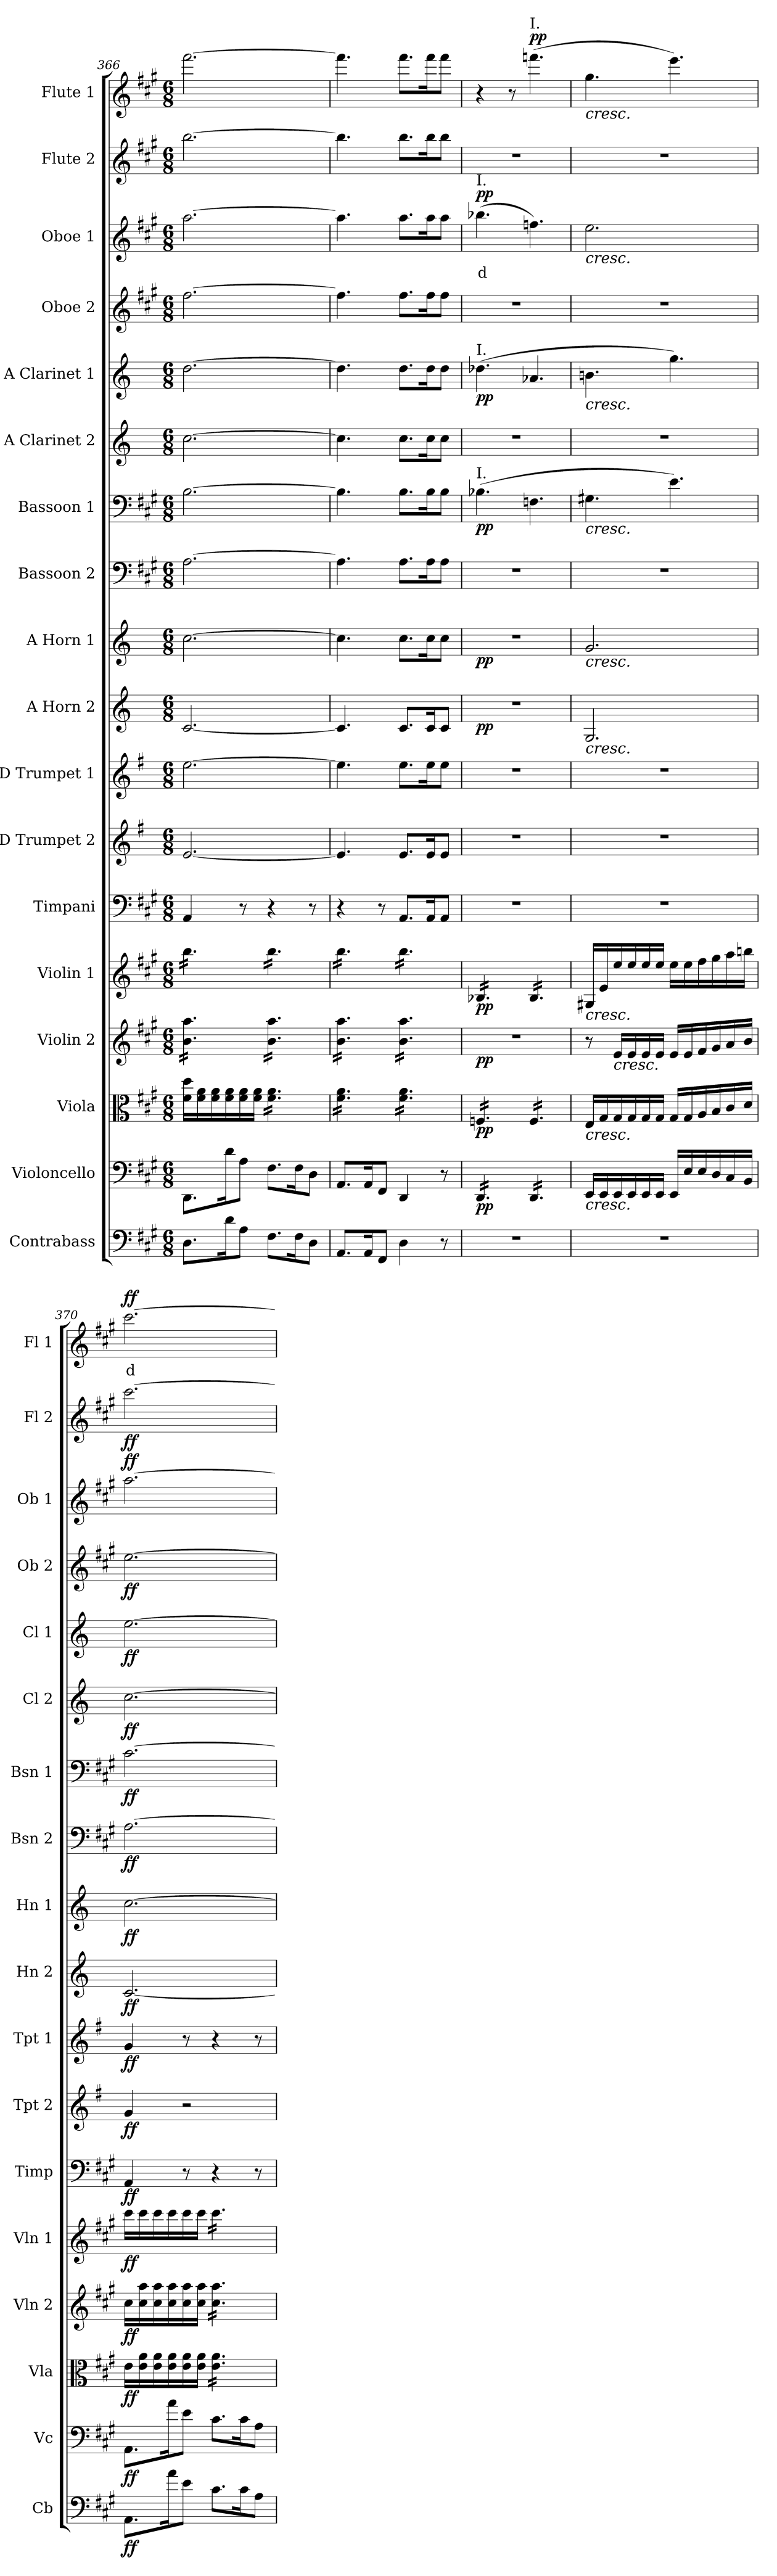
**kern	**dynam	**kern	**dynam	**kern	**dynam	**kern	**dynam	**kern	**dynam	**kern	**dynam	**kern	**dynam	**kern	**dynam	**kern	**dynam	**kern	**dynam	**kern	**dynam	**kern	**dynam	**kern	**dynam	**kern	**dynam	**kern	**dynam	**kern	**text	**dynam	**kern	**dynam	**kern	**text	**dynam
*part18	*part18	*part17	*part17	*part16	*part16	*part15	*part15	*part14	*part14	*part13	*part13	*part12	*part12	*part11	*part11	*part10	*part10	*part9	*part9	*part8	*part8	*part7	*part7	*part6	*part6	*part5	*part5	*part4	*part4	*part3	*part3	*part3	*part2	*part2	*part1	*part1	*part1
*staff18	*staff18	*staff17	*staff17	*staff16	*staff16	*staff15	*staff15	*staff14	*staff14	*staff13	*staff13	*staff12	*staff12	*staff11	*staff11	*staff10	*staff10	*staff9	*staff9	*staff8	*staff8	*staff7	*staff7	*staff6	*staff6	*staff5	*staff5	*staff4	*staff4	*staff3	*staff3	*staff3	*staff2	*staff2	*staff1	*staff1	*staff1
*I"Contrabass	*	*I"Violoncello	*	*I"Viola	*	*I"Violin 2	*	*I"Violin 1	*	*I"Timpani	*	*I"D Trumpet 2	*	*I"D Trumpet 1	*	*I"A Horn 2	*	*I"A Horn 1	*	*I"Bassoon 2	*	*I"Bassoon 1	*	*I"A Clarinet 2	*	*I"A Clarinet 1	*	*I"Oboe 2	*	*I"Oboe 1	*	*	*I"Flute 2	*	*I"Flute 1	*	*
*I'Cb	*	*I'Vc	*	*I'Vla	*	*I'Vln 2	*	*I'Vln 1	*	*I'Timp	*	*I'Tpt 2	*	*I'Tpt 1	*	*I'Hn 2	*	*I'Hn 1	*	*I'Bsn 2	*	*I'Bsn 1	*	*I'Cl 2	*	*I'Cl 1	*	*I'Ob 2	*	*I'Ob 1	*	*	*I'Fl 2	*	*I'Fl 1	*	*
*clefF4	*	*clefF4	*	*clefC3	*	*clefG2	*	*clefG2	*	*clefF4	*	*clefG2	*	*clefG2	*	*clefG2	*	*clefG2	*	*clefF4	*	*clefF4	*	*clefG2	*	*clefG2	*	*clefG2	*	*clefG2	*	*	*clefG2	*	*clefG2	*	*
*ITrd7c12	*	*	*	*	*	*	*	*	*	*	*	*ITrd-1c-2	*	*ITrd-1c-2	*	*ITrd2c3	*	*ITrd2c3	*	*	*	*	*	*ITrd2c3	*	*ITrd2c3	*	*	*	*	*	*	*	*	*	*	*
*k[f#c#g#]	*	*k[f#c#g#]	*	*k[f#c#g#]	*	*k[f#c#g#]	*	*k[f#c#g#]	*	*k[f#c#g#]	*	*k[f#c#g#]	*	*k[f#c#g#]	*	*k[f#c#g#]	*	*k[f#c#g#]	*	*k[f#c#g#]	*	*k[f#c#g#]	*	*k[f#c#g#]	*	*k[f#c#g#]	*	*k[f#c#g#]	*	*k[f#c#g#]	*	*	*k[f#c#g#]	*	*k[f#c#g#]	*	*
*M6/8	*	*M6/8	*	*M6/8	*	*M6/8	*	*M6/8	*	*M6/8	*	*M6/8	*	*M6/8	*	*M6/8	*	*M6/8	*	*M6/8	*	*M6/8	*	*M6/8	*	*M6/8	*	*M6/8	*	*M6/8	*	*	*M6/8	*	*M6/8	*	*
=366	=366	=366	=366	=366	=366	=366	=366	=366	=366	=366	=366	=366	=366	=366	=366	=366	=366	=366	=366	=366	=366	=366	=366	=366	=366	=366	=366	=366	=366	=366	=366	=366	=366	=366	=366	=366	=366
*	*	*	*	*	*	*tremolo	*	*	*	*	*	*	*	*	*	*	*	*	*	*	*	*	*	*	*	*	*	*	*	*	*	*	*	*	*	*	*
*	*	*	*	*	*	*	*	*tremolo	*	*	*	*	*	*	*	*	*	*	*	*	*	*	*	*	*	*	*	*	*	*	*	*	*	*	*	*	*
8.DD\L	.	8.DD\L	.	16f#\ 16dd\LL	.	16b\ 16aa\LL	.	16bb\LL	.	4AA/	.	[2.f#/	.	[2.ff#\	.	[2.A/	.	[2.a\	.	[2.A\	.	[2.B\	.	[2.a\	.	[2.b\	.	[2.ff#\	.	[2.aa\	.	.	[2.bb\	.	[2.fff#\	.	.
.	.	.	.	16f#\ 16a\	.	16b\ 16aa\	.	16bb\	.	.	.	.	.	.	.	.	.	.	.	.	.	.	.	.	.	.	.	.	.	.	.	.	.	.	.	.	.
.	.	.	.	16f#\ 16a\	.	16b\ 16aa\	.	16bb\	.	.	.	.	.	.	.	.	.	.	.	.	.	.	.	.	.	.	.	.	.	.	.	.	.	.	.	.	.
16D\K	.	16d\K	.	16f#\ 16a\	.	16b\ 16aa\	.	16bb\	.	.	.	.	.	.	.	.	.	.	.	.	.	.	.	.	.	.	.	.	.	.	.	.	.	.	.	.	.
8AA\J	.	8A\J	.	16f#\ 16a\	.	16b\ 16aa\	.	16bb\	.	8r	.	.	.	.	.	.	.	.	.	.	.	.	.	.	.	.	.	.	.	.	.	.	.	.	.	.	.
.	.	.	.	16f#\ 16a\JJ	.	16b\ 16aa\JJ	.	16bb\JJ	.	.	.	.	.	.	.	.	.	.	.	.	.	.	.	.	.	.	.	.	.	.	.	.	.	.	.	.	.
*	*	*	*	*tremolo	*	*	*	*	*	*	*	*	*	*	*	*	*	*	*	*	*	*	*	*	*	*	*	*	*	*	*	*	*	*	*	*	*
8.FF#\L	.	8.F#\L	.	16f#\ 16a\LL	.	16b\ 16aa\LL	.	16bb\LL	.	4r	.	.	.	.	.	.	.	.	.	.	.	.	.	.	.	.	.	.	.	.	.	.	.	.	.	.	.
.	.	.	.	16f#\ 16a\	.	16b\ 16aa\	.	16bb\	.	.	.	.	.	.	.	.	.	.	.	.	.	.	.	.	.	.	.	.	.	.	.	.	.	.	.	.	.
.	.	.	.	16f#\ 16a\	.	16b\ 16aa\	.	16bb\	.	.	.	.	.	.	.	.	.	.	.	.	.	.	.	.	.	.	.	.	.	.	.	.	.	.	.	.	.
16FF#\K	.	16F#\K	.	16f#\ 16a\	.	16b\ 16aa\	.	16bb\	.	.	.	.	.	.	.	.	.	.	.	.	.	.	.	.	.	.	.	.	.	.	.	.	.	.	.	.	.
8DD\J	.	8D\J	.	16f#\ 16a\	.	16b\ 16aa\	.	16bb\	.	8r	.	.	.	.	.	.	.	.	.	.	.	.	.	.	.	.	.	.	.	.	.	.	.	.	.	.	.
.	.	.	.	16f#\ 16a\JJ	.	16b\ 16aa\JJ	.	16bb\JJ	.	.	.	.	.	.	.	.	.	.	.	.	.	.	.	.	.	.	.	.	.	.	.	.	.	.	.	.	.
=367	=367	=367	=367	=367	=367	=367	=367	=367	=367	=367	=367	=367	=367	=367	=367	=367	=367	=367	=367	=367	=367	=367	=367	=367	=367	=367	=367	=367	=367	=367	=367	=367	=367	=367	=367	=367	=367
8.AAA/L	.	8.AA/L	.	16f#\ 16a\LL	.	16b\ 16aa\LL	.	16bb\LL	.	4r	.	4.f#/]	.	4.ff#\]	.	4.A/]	.	4.a\]	.	4.A\]	.	4.B\]	.	4.a\]	.	4.b\]	.	4.ff#\]	.	4.aa\]	.	.	4.bb\]	.	4.fff#\]	.	.
.	.	.	.	16f#\ 16a\	.	16b\ 16aa\	.	16bb\	.	.	.	.	.	.	.	.	.	.	.	.	.	.	.	.	.	.	.	.	.	.	.	.	.	.	.	.	.
.	.	.	.	16f#\ 16a\	.	16b\ 16aa\	.	16bb\	.	.	.	.	.	.	.	.	.	.	.	.	.	.	.	.	.	.	.	.	.	.	.	.	.	.	.	.	.
16AAA/K	.	16AA/K	.	16f#\ 16a\	.	16b\ 16aa\	.	16bb\	.	.	.	.	.	.	.	.	.	.	.	.	.	.	.	.	.	.	.	.	.	.	.	.	.	.	.	.	.
8FFF#/J	.	8FF#/J	.	16f#\ 16a\	.	16b\ 16aa\	.	16bb\	.	8r	.	.	.	.	.	.	.	.	.	.	.	.	.	.	.	.	.	.	.	.	.	.	.	.	.	.	.
.	.	.	.	16f#\ 16a\JJ	.	16b\ 16aa\JJ	.	16bb\JJ	.	.	.	.	.	.	.	.	.	.	.	.	.	.	.	.	.	.	.	.	.	.	.	.	.	.	.	.	.
4DD\	.	4DD/	.	16f#\ 16a\LL	.	16b\ 16aa\LL	.	16bb\LL	.	8.AA/L	.	8.f#/L	.	8.ff#\L	.	8.A/L	.	8.a\L	.	8.A\L	.	8.B\L	.	8.a\L	.	8.b\L	.	8.ff#\L	.	8.aa\L	.	.	8.bb\L	.	8.fff#\L	.	.
.	.	.	.	16f#\ 16a\	.	16b\ 16aa\	.	16bb\	.	.	.	.	.	.	.	.	.	.	.	.	.	.	.	.	.	.	.	.	.	.	.	.	.	.	.	.	.
.	.	.	.	16f#\ 16a\	.	16b\ 16aa\	.	16bb\	.	.	.	.	.	.	.	.	.	.	.	.	.	.	.	.	.	.	.	.	.	.	.	.	.	.	.	.	.
.	.	.	.	16f#\ 16a\	.	16b\ 16aa\	.	16bb\	.	16AA/K	.	16f#/K	.	16ff#\K	.	16A/K	.	16a\K	.	16A\K	.	16B\K	.	16a\K	.	16b\K	.	16ff#\K	.	16aa\K	.	.	16bb\K	.	16fff#\K	.	.
8r	.	8r	.	16f#\ 16a\	.	16b\ 16aa\	.	16bb\	.	8AA/J	.	8f#/J	.	8ff#\J	.	8A/J	.	8a\J	.	8A\J	.	8B\J	.	8a\J	.	8b\J	.	8ff#\J	.	8aa\J	.	.	8bb\J	.	8fff#\J	.	.
.	.	.	.	16f#\ 16a\JJ	.	16b\ 16aa\JJ	.	16bb\JJ	.	.	.	.	.	.	.	.	.	.	.	.	.	.	.	.	.	.	.	.	.	.	.	.	.	.	.	.	.
*	*	*	*	*	*	*Xtremolo	*	*	*	*	*	*	*	*	*	*	*	*	*	*	*	*	*	*	*	*	*	*	*	*	*	*	*	*	*	*	*
=368	=368	=368	=368	=368	=368	=368	=368	=368	=368	=368	=368	=368	=368	=368	=368	=368	=368	=368	=368	=368	=368	=368	=368	=368	=368	=368	=368	=368	=368	=368	=368	=368	=368	=368	=368	=368	=368
!	!	!	!	!	!	!	!	!	!	!	!	!	!	!	!	!	!	!	!	!	!	!	!	!	!	!	!	!	!	!LO:TX:a:t=I.	!	!	!	!	!	!	!
!	!	!	!	!	!	!	!	!	!	!	!	!	!	!	!	!	!	!	!	!	!	!	!	!	!	!LO:TX:a:t=I.	!	!	!	!	!	!	!	!	!	!	!
!	!	!	!	!	!	!	!	!	!	!	!	!	!	!	!	!	!	!	!	!	!	!LO:TX:a:t=I.	!	!	!	!	!	!	!	!	!	!	!	!	!	!	!
!	!	!	!LO:DY:b	!	!LO:DY:b	!	!LO:DY:b	!	!LO:DY:b	!	!	!	!	!	!	!	!LO:DY:b	!	!LO:DY:b	!	!	!	!LO:DY:b	!	!	!	!LO:DY:b	!	!	!	!LO:LY:b:color=#FF0000	!LO:DY:b	!	!	!	!	!
*	*	*tremolo	*	*	*	*	*	*	*	*	*	*	*	*	*	*	*	*	*	*	*	*	*	*	*	*	*	*	*	*	*	*	*	*	*	*	*
2.r	.	16DD/LL	pp	16Fn/LL	pp	2.r	pp	16B-X/LL	pp	2.r	.	2.r	.	2.r	.	2.r	pp	2.r	pp	2.r	.	(4.B-X\	pp	2.r	.	(4.b-X\	pp	2.r	.	(4.bb-X\	d	pp	2.r	.	4r	.	.
.	.	16DD/	.	16Fn/	.	.	.	16B-X/	.	.	.	.	.	.	.	.	.	.	.	.	.	.	.	.	.	.	.	.	.	.	.	.	.	.	.	.	.
.	.	16DD/	.	16Fn/	.	.	.	16B-X/	.	.	.	.	.	.	.	.	.	.	.	.	.	.	.	.	.	.	.	.	.	.	.	.	.	.	.	.	.
.	.	16DD/	.	16Fn/	.	.	.	16B-X/	.	.	.	.	.	.	.	.	.	.	.	.	.	.	.	.	.	.	.	.	.	.	.	.	.	.	.	.	.
.	.	16DD/	.	16Fn/	.	.	.	16B-X/	.	.	.	.	.	.	.	.	.	.	.	.	.	.	.	.	.	.	.	.	.	.	.	.	.	.	8r	.	.
.	.	16DD/JJ	.	16Fn/JJ	.	.	.	16B-X/JJ	.	.	.	.	.	.	.	.	.	.	.	.	.	.	.	.	.	.	.	.	.	.	.	.	.	.	.	.	.
!	!	!	!	!	!	!	!	!	!	!	!	!	!	!	!	!	!	!	!	!	!	!	!	!	!	!	!	!	!	!	!	!	!	!	!LO:TX:a:t=I.	!	!
!	!	!	!	!	!	!	!	!	!	!	!	!	!	!	!	!	!	!	!	!	!	!	!	!	!	!	!	!	!	!	!	!	!	!	!	!	!LO:DY:b
.	.	16DD/LL	.	16F/LL	.	.	.	16B-/LL	.	.	.	.	.	.	.	.	.	.	.	.	.	4.Fn\	.	.	.	4.fn/	.	.	.	4.ffn\)	.	.	.	.	(4.fffn\	.	pp
.	.	16DD/	.	16F/	.	.	.	16B-/	.	.	.	.	.	.	.	.	.	.	.	.	.	.	.	.	.	.	.	.	.	.	.	.	.	.	.	.	.
.	.	16DD/	.	16F/	.	.	.	16B-/	.	.	.	.	.	.	.	.	.	.	.	.	.	.	.	.	.	.	.	.	.	.	.	.	.	.	.	.	.
.	.	16DD/	.	16F/	.	.	.	16B-/	.	.	.	.	.	.	.	.	.	.	.	.	.	.	.	.	.	.	.	.	.	.	.	.	.	.	.	.	.
.	.	16DD/	.	16F/	.	.	.	16B-/	.	.	.	.	.	.	.	.	.	.	.	.	.	.	.	.	.	.	.	.	.	.	.	.	.	.	.	.	.
.	.	16DD/JJ	.	16F/JJ	.	.	.	16B-/JJ	.	.	.	.	.	.	.	.	.	.	.	.	.	.	.	.	.	.	.	.	.	.	.	.	.	.	.	.	.
*	*	*	*	*	*	*	*	*Xtremolo	*	*	*	*	*	*	*	*	*	*	*	*	*	*	*	*	*	*	*	*	*	*	*	*	*	*	*	*	*
*	*	*	*	*Xtremolo	*	*	*	*	*	*	*	*	*	*	*	*	*	*	*	*	*	*	*	*	*	*	*	*	*	*	*	*	*	*	*	*	*
*	*	*Xtremolo	*	*	*	*	*	*	*	*	*	*	*	*	*	*	*	*	*	*	*	*	*	*	*	*	*	*	*	*	*	*	*	*	*	*	*
!!LO:PB:g=z
=369	=369	=369	=369	=369	=369	=369	=369	=369	=369	=369	=369	=369	=369	=369	=369	=369	=369	=369	=369	=369	=369	=369	=369	=369	=369	=369	=369	=369	=369	=369	=369	=369	=369	=369	=369	=369	=369
!	!	!	!	!	!	!	!	!	!	!	!	!	!	!	!	!	!	!	!	!	!	!	!	!	!	!	!	!	!	!	!	!	!	!	!LO:TX:b:i:t=cresc.	!	!
!	!	!	!	!	!	!	!	!	!	!	!	!	!	!	!	!	!	!	!	!	!	!	!	!	!	!	!	!	!	!LO:TX:b:i:t=cresc.	!	!	!	!	!	!	!
!	!	!	!	!	!	!	!	!	!	!	!	!	!	!	!	!	!	!	!	!	!	!	!	!	!	!LO:TX:b:i:t=cresc.	!	!	!	!	!	!	!	!	!	!	!
!	!	!	!	!	!	!	!	!	!	!	!	!	!	!	!	!	!	!	!	!	!	!LO:TX:b:i:t=cresc.	!	!	!	!	!	!	!	!	!	!	!	!	!	!	!
!	!	!	!	!	!	!	!	!	!	!	!	!	!	!	!	!	!	!LO:TX:b:i:t=cresc.	!	!	!	!	!	!	!	!	!	!	!	!	!	!	!	!	!	!	!
!	!	!	!	!	!	!	!	!	!	!	!	!	!	!	!	!LO:TX:b:i:t=cresc.	!	!	!	!	!	!	!	!	!	!	!	!	!	!	!	!	!	!	!	!	!
!	!	!	!	!	!	!	!	!LO:TX:b:i:t=cresc.	!	!	!	!	!	!	!	!	!	!	!	!	!	!	!	!	!	!	!	!	!	!	!	!	!	!	!	!	!
!	!	!	!	!LO:TX:b:i:t=cresc.	!	!	!	!	!	!	!	!	!	!	!	!	!	!	!	!	!	!	!	!	!	!	!	!	!	!	!	!	!	!	!	!	!
!	!	!LO:TX:b:i:t=cresc.	!	!	!	!	!	!	!	!	!	!	!	!	!	!	!	!	!	!	!	!	!	!	!	!	!	!	!	!	!	!	!	!	!	!	!
2.r	.	16EE/LL	.	16E/LL	.	8r	.	16G#X/LL	.	2.r	.	2.r	.	2.r	.	2.E/	.	2.e/	.	2.r	.	4.G#X\	.	2.r	.	4.g#X\	.	2.r	.	2.ee\	.	.	2.r	.	4.gg#\	.	.
.	.	16EE/	.	16G#/	.	.	.	16e/	.	.	.	.	.	.	.	.	.	.	.	.	.	.	.	.	.	.	.	.	.	.	.	.	.	.	.	.	.
!	!	!	!	!	!	!LO:TX:b:i:t=cresc.	!	!	!	!	!	!	!	!	!	!	!	!	!	!	!	!	!	!	!	!	!	!	!	!	!	!	!	!	!	!	!
.	.	16EE/	.	16G#/	.	16e/LL	.	16ee/	.	.	.	.	.	.	.	.	.	.	.	.	.	.	.	.	.	.	.	.	.	.	.	.	.	.	.	.	.
.	.	16EE/	.	16G#/	.	16e/	.	16ee/	.	.	.	.	.	.	.	.	.	.	.	.	.	.	.	.	.	.	.	.	.	.	.	.	.	.	.	.	.
.	.	16EE/	.	16G#/	.	16e/	.	16ee/	.	.	.	.	.	.	.	.	.	.	.	.	.	.	.	.	.	.	.	.	.	.	.	.	.	.	.	.	.
.	.	16EE/JJ	.	16G#/JJ	.	16e/JJ	.	16ee/JJ	.	.	.	.	.	.	.	.	.	.	.	.	.	.	.	.	.	.	.	.	.	.	.	.	.	.	.	.	.
.	.	16EE/LL	.	16G#/LL	.	16e/LL	.	16ee\LL	.	.	.	.	.	.	.	.	.	.	.	.	.	4.e\)	.	.	.	4.ee\)	.	.	.	.	.	.	.	.	4.eee\)	.	.
.	.	16E/	.	16G#/	.	16e/	.	16ee\	.	.	.	.	.	.	.	.	.	.	.	.	.	.	.	.	.	.	.	.	.	.	.	.	.	.	.	.	.
.	.	16E/	.	16A/	.	16f#/	.	16ff#\	.	.	.	.	.	.	.	.	.	.	.	.	.	.	.	.	.	.	.	.	.	.	.	.	.	.	.	.	.
.	.	16D/	.	16B/	.	16g#/	.	16gg#\	.	.	.	.	.	.	.	.	.	.	.	.	.	.	.	.	.	.	.	.	.	.	.	.	.	.	.	.	.
.	.	16C#/	.	16c#/	.	16a/	.	16aa\	.	.	.	.	.	.	.	.	.	.	.	.	.	.	.	.	.	.	.	.	.	.	.	.	.	.	.	.	.
.	.	16BB/JJ	.	16d/JJ	.	16b/JJ	.	16bbn\JJ	.	.	.	.	.	.	.	.	.	.	.	.	.	.	.	.	.	.	.	.	.	.	.	.	.	.	.	.	.
=370	=370	=370	=370	=370	=370	=370	=370	=370	=370	=370	=370	=370	=370	=370	=370	=370	=370	=370	=370	=370	=370	=370	=370	=370	=370	=370	=370	=370	=370	=370	=370	=370	=370	=370	=370	=370	=370
!	!LO:DY:b	!	!LO:DY:b	!	!LO:DY:b	!	!LO:DY:b	!	!LO:DY:b	!	!LO:DY:b	!	!LO:DY:b	!	!LO:DY:b	!	!LO:DY:b	!	!LO:DY:b	!	!LO:DY:b	!	!LO:DY:b	!	!LO:DY:b	!	!LO:DY:b	!	!LO:DY:b	!	!	!LO:DY:b	!	!LO:DY:b	!	!LO:LY:b:color=#FF0000	!LO:DY:b
8.AAA\L	ff	8.AA\L	ff	16e\LL	ff	16cc#\LL	ff	16ccc#\LL	ff	4AA/	ff	4a/	ff	4a/	ff	[2.A/	ff	[2.a\	ff	[2.A\	ff	[2.c#\	ff	[2.a\	ff	[2.cc#\	ff	[2.ee\	ff	[2.aa\	.	ff	[2.ccc#\	ff	[2.ccc#\	d	ff
.	.	.	.	16e\ 16a\	.	16cc#\ 16aa\	.	16ccc#\	.	.	.	.	.	.	.	.	.	.	.	.	.	.	.	.	.	.	.	.	.	.	.	.	.	.	.	.	.
.	.	.	.	16e\ 16a\	.	16cc#\ 16aa\	.	16ccc#\	.	.	.	.	.	.	.	.	.	.	.	.	.	.	.	.	.	.	.	.	.	.	.	.	.	.	.	.	.
16A\K	.	16a\K	.	16e\ 16a\	.	16cc#\ 16aa\	.	16ccc#\	.	.	.	.	.	.	.	.	.	.	.	.	.	.	.	.	.	.	.	.	.	.	.	.	.	.	.	.	.
8E\J	.	8e\J	.	16e\ 16a\	.	16cc#\ 16aa\	.	16ccc#\	.	8r	.	2r	.	8r	.	.	.	.	.	.	.	.	.	.	.	.	.	.	.	.	.	.	.	.	.	.	.
.	.	.	.	16e\ 16a\JJ	.	16cc#\ 16aa\JJ	.	16ccc#\JJ	.	.	.	.	.	.	.	.	.	.	.	.	.	.	.	.	.	.	.	.	.	.	.	.	.	.	.	.	.
*	*	*	*	*tremolo	*	*	*	*	*	*	*	*	*	*	*	*	*	*	*	*	*	*	*	*	*	*	*	*	*	*	*	*	*	*	*	*	*
*	*	*	*	*	*	*tremolo	*	*	*	*	*	*	*	*	*	*	*	*	*	*	*	*	*	*	*	*	*	*	*	*	*	*	*	*	*	*	*
*	*	*	*	*	*	*	*	*tremolo	*	*	*	*	*	*	*	*	*	*	*	*	*	*	*	*	*	*	*	*	*	*	*	*	*	*	*	*	*
8.C#\L	.	8.c#\L	.	16e\ 16a\LL	.	16cc#\ 16aa\LL	.	16ccc#\LL	.	4r	.	.	.	4r	.	.	.	.	.	.	.	.	.	.	.	.	.	.	.	.	.	.	.	.	.	.	.
.	.	.	.	16e\ 16a\	.	16cc#\ 16aa\	.	16ccc#\	.	.	.	.	.	.	.	.	.	.	.	.	.	.	.	.	.	.	.	.	.	.	.	.	.	.	.	.	.
.	.	.	.	16e\ 16a\	.	16cc#\ 16aa\	.	16ccc#\	.	.	.	.	.	.	.	.	.	.	.	.	.	.	.	.	.	.	.	.	.	.	.	.	.	.	.	.	.
16C#\K	.	16c#\K	.	16e\ 16a\	.	16cc#\ 16aa\	.	16ccc#\	.	.	.	.	.	.	.	.	.	.	.	.	.	.	.	.	.	.	.	.	.	.	.	.	.	.	.	.	.
8AA\J	.	8A\J	.	16e\ 16a\	.	16cc#\ 16aa\	.	16ccc#\	.	8r	.	.	.	8r	.	.	.	.	.	.	.	.	.	.	.	.	.	.	.	.	.	.	.	.	.	.	.
.	.	.	.	16e\ 16a\JJ	.	16cc#\ 16aa\JJ	.	16ccc#\JJ	.	.	.	.	.	.	.	.	.	.	.	.	.	.	.	.	.	.	.	.	.	.	.	.	.	.	.	.	.
*	*	*	*	*	*	*	*	*Xtremolo	*	*	*	*	*	*	*	*	*	*	*	*	*	*	*	*	*	*	*	*	*	*	*	*	*	*	*	*	*
*	*	*	*	*	*	*Xtremolo	*	*	*	*	*	*	*	*	*	*	*	*	*	*	*	*	*	*	*	*	*	*	*	*	*	*	*	*	*	*	*
*	*	*	*	*Xtremolo	*	*	*	*	*	*	*	*	*	*	*	*	*	*	*	*	*	*	*	*	*	*	*	*	*	*	*	*	*	*	*	*	*
=	=	=	=	=	=	=	=	=	=	=	=	=	=	=	=	=	=	=	=	=	=	=	=	=	=	=	=	=	=	=	=	=	=	=	=	=	=
*-	*-	*-	*-	*-	*-	*-	*-	*-	*-	*-	*-	*-	*-	*-	*-	*-	*-	*-	*-	*-	*-	*-	*-	*-	*-	*-	*-	*-	*-	*-	*-	*-	*-	*-	*-	*-	*-
